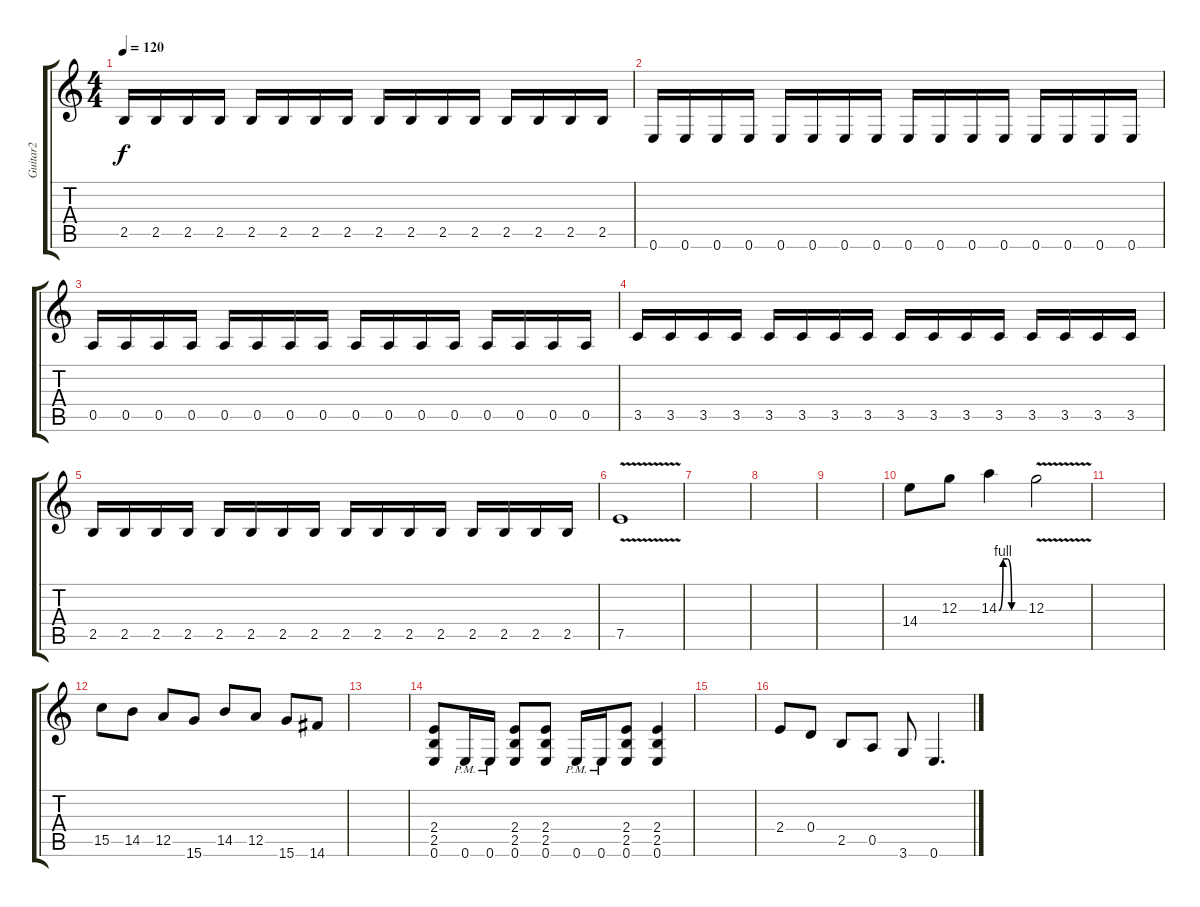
\track ("Guitar2" "Guitar2") {instrument electricguitarclean}
\staff {score tabs}
\tuning (E4 B3 G3 D3 A2 E2) {hide}
\ts (4 4)
\tempo 120
\clef g2
\ks c
2.5.16{dy f} 2.5.16 2.5.16 2.5.16 2.5.16 2.5.16 2.5.16 2.5.16 2.5.16 2.5.16 2.5.16 2.5.16 2.5.16 2.5.16 2.5.16 2.5.16 |
0.6.16 0.6.16 0.6.16 0.6.16 0.6.16 0.6.16 0.6.16 0.6.16 0.6.16 0.6.16 0.6.16 0.6.16 0.6.16 0.6.16 0.6.16 0.6.16 |
0.5.16 0.5.16 0.5.16 0.5.16 0.5.16 0.5.16 0.5.16 0.5.16 0.5.16 0.5.16 0.5.16 0.5.16 0.5.16 0.5.16 0.5.16 0.5.16 |
3.5.16 3.5.16 3.5.16 3.5.16 3.5.16 3.5.16 3.5.16 3.5.16 3.5.16 3.5.16 3.5.16 3.5.16 3.5.16 3.5.16 3.5.16 3.5.16 |
2.5.16 2.5.16 2.5.16 2.5.16 2.5.16 2.5.16 2.5.16 2.5.16 2.5.16 2.5.16 2.5.16 2.5.16 2.5.16 2.5.16 2.5.16 2.5.16 |
7.5{v}.1 |
|
|
|
14.4.8 12.3.8 14.3{be (custom 0 0 10 4 20 4 30 0 60 0)}.4 12.3{v}.2 |
|
15.5.8 14.5.8 12.5.8 15.6.8 14.5.8 12.5.8 15.6.8 14.6.8 |
|
(2.4 2.5 0.6).8 0.6{pm}.16 0.6{pm}.16 (2.4 2.5 0.6).8 (2.4 2.5 0.6).8 0.6{pm}.16 0.6{pm}.16 (2.4 2.5 0.6).8 (2.4 2.5 0.6).4 |
|
2.4.8 0.4.8 2.5.8 0.5.8 3.6.8 0.6.4{d}
